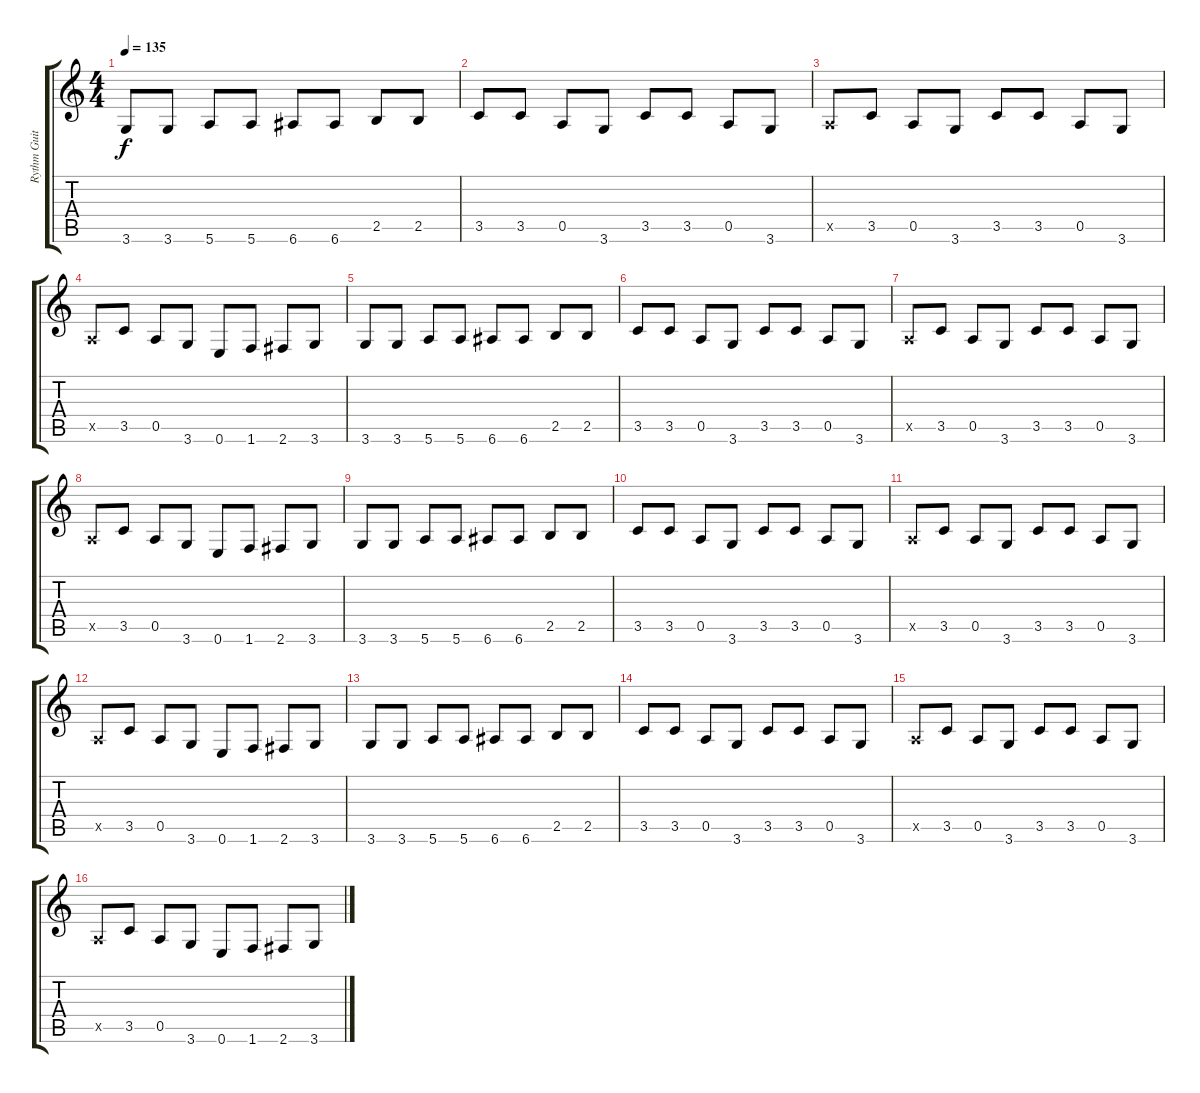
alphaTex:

\track ("Rythm Guitar" "Rythm Guit") {instrument distortionguitar}
\staff {score tabs}
\tuning (E4 B3 G3 D3 A2 E2) {hide}
\ts (4 4)
\tempo 135
\clef g2
\ks c
3.6.8{dy f} 3.6.8 5.6.8 5.6.8 6.6.8 6.6.8 2.5.8 2.5.8 |
3.5.8 3.5.8 0.5.8 3.6.8 3.5.8 3.5.8 0.5.8 3.6.8 |
0.5{x}.8 3.5.8 0.5.8 3.6.8 3.5.8 3.5.8 0.5.8 3.6.8 |
0.5{x}.8 3.5.8 0.5.8 3.6.8 0.6.8 1.6.8 2.6.8 3.6.8 |
3.6.8 3.6.8 5.6.8 5.6.8 6.6.8 6.6.8 2.5.8 2.5.8 |
3.5.8 3.5.8 0.5.8 3.6.8 3.5.8 3.5.8 0.5.8 3.6.8 |
0.5{x}.8 3.5.8 0.5.8 3.6.8 3.5.8 3.5.8 0.5.8 3.6.8 |
0.5{x}.8 3.5.8 0.5.8 3.6.8 0.6.8 1.6.8 2.6.8 3.6.8 |
3.6.8 3.6.8 5.6.8 5.6.8 6.6.8 6.6.8 2.5.8 2.5.8 |
3.5.8 3.5.8 0.5.8 3.6.8 3.5.8 3.5.8 0.5.8 3.6.8 |
0.5{x}.8 3.5.8 0.5.8 3.6.8 3.5.8 3.5.8 0.5.8 3.6.8 |
0.5{x}.8 3.5.8 0.5.8 3.6.8 0.6.8 1.6.8 2.6.8 3.6.8 |
3.6.8 3.6.8 5.6.8 5.6.8 6.6.8 6.6.8 2.5.8 2.5.8 |
3.5.8 3.5.8 0.5.8 3.6.8 3.5.8 3.5.8 0.5.8 3.6.8 |
0.5{x}.8 3.5.8 0.5.8 3.6.8 3.5.8 3.5.8 0.5.8 3.6.8 |
0.5{x}.8 3.5.8 0.5.8 3.6.8 0.6.8 1.6.8 2.6.8 3.6.8
